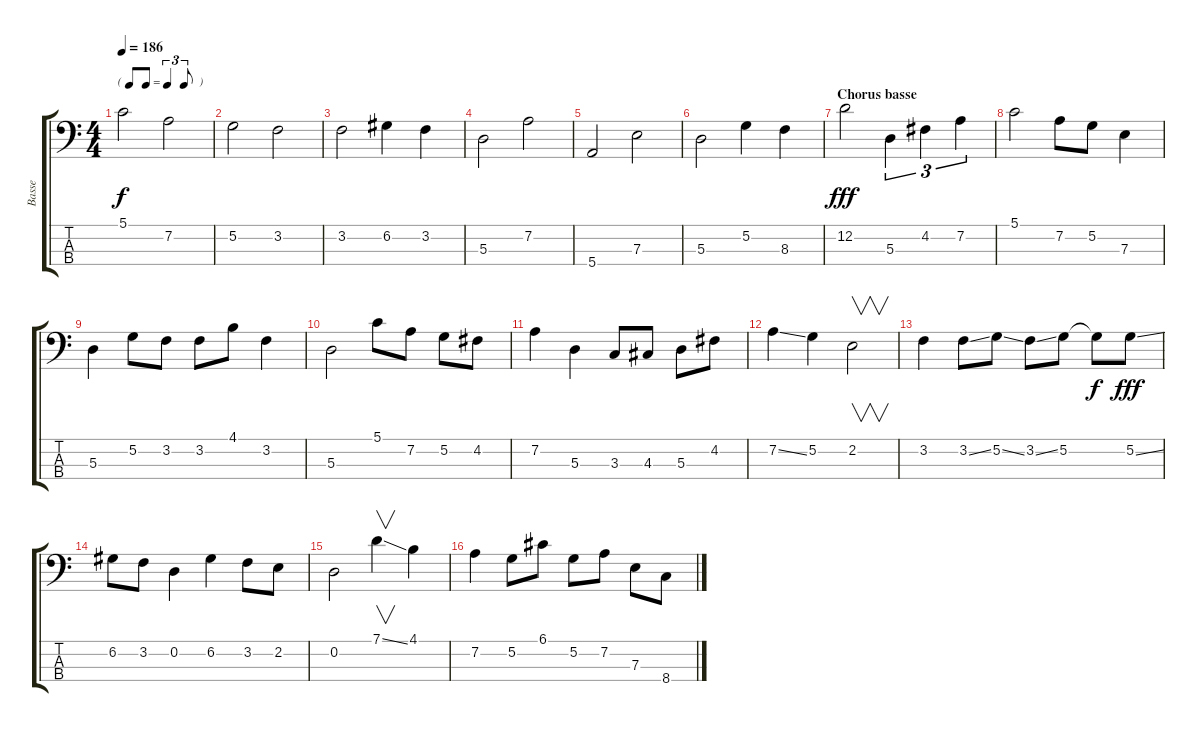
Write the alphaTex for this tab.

\track ("Basse" "Basse") {instrument acousticbass}
\staff {score tabs}
\tuning (G2 D2 A1 E1) {hide}
\ts (4 4)
\tf triplet8th
\tempo 186
\clef f4
\ks c
5.1.2{dy f} 7.2.2 |
5.2.2 3.2.2 |
3.2.2 6.2.4 3.2.4 |
5.3.2 7.2.2 |
5.4.2 7.3.2 |
5.3.2 5.2.4 8.3.4 |
\section ("" "Chorus basse")
12.2.2{dy fff} 5.3.4{tu (3 2)} 4.2.4{tu (3 2)} 7.2.4{tu (3 2)} |
5.1.2 7.2.8 5.2.8 7.3.4 |
5.3.4 5.2.8 3.2.8 3.2.8 4.1.8 3.2.4 |
5.3.2 5.1.8 7.2.8 5.2.8 4.2.8 |
7.2.4 5.3.4 3.3.8 4.3.8 5.3.8 4.2.8 |
7.2{ss}.4 5.2.4 2.2.2{v} |
3.2.4 3.2{ss}.8 5.2{ss}.8 3.2{ss}.8 5.2.8 5.2{t}.8{dy f} 5.2{ss}.8{dy fff} |
6.2.8 3.2.8 0.2.4 6.2.4 3.2.8 2.2.8 |
0.2.2 7.1{ss}.4{v} 4.1.4 |
7.2.4 5.2.8 6.1.8 5.2.8 7.2.8 7.3.8 8.4.8
